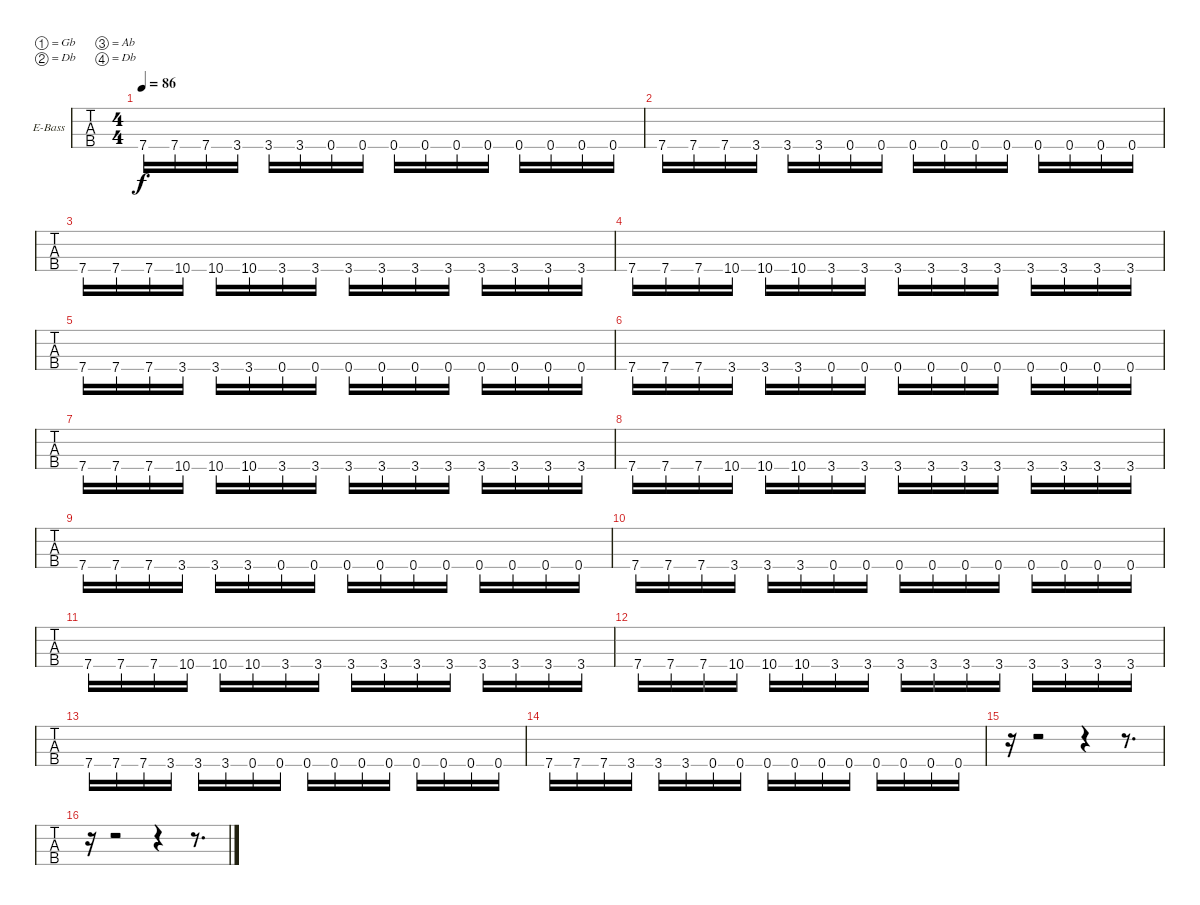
\bracketExtendMode groupsimilarinstruments
\firstSystemTrackNameOrientation horizontal
\otherSystemsTrackNameOrientation horizontal
\track ("Äîðîæêà 3" "E-Bass") {instrument electricbassfinger}
\staff {tabs}
\tuning (Gb2 Db2 Ab1 Db1)
\ts (4 4)
\tempo 86
\clef f4
\ks c
7.4.16{dy f} 7.4.16 7.4.16 3.4.16 3.4.16 3.4.16 0.4.16 0.4.16 0.4.16 0.4.16 0.4.16 0.4.16 0.4.16 0.4.16 0.4.16 0.4.16 |
7.4.16 7.4.16 7.4.16 3.4.16 3.4.16 3.4.16 0.4.16 0.4.16 0.4.16 0.4.16 0.4.16 0.4.16 0.4.16 0.4.16 0.4.16 0.4.16 |
7.4.16 7.4.16 7.4.16 10.4.16 10.4.16 10.4.16 3.4.16 3.4.16 3.4.16 3.4.16 3.4.16 3.4.16 3.4.16 3.4.16 3.4.16 3.4.16 |
7.4.16 7.4.16 7.4.16 10.4.16 10.4.16 10.4.16 3.4.16 3.4.16 3.4.16 3.4.16 3.4.16 3.4.16 3.4.16 3.4.16 3.4.16 3.4.16 |
7.4.16 7.4.16 7.4.16 3.4.16 3.4.16 3.4.16 0.4.16 0.4.16 0.4.16 0.4.16 0.4.16 0.4.16 0.4.16 0.4.16 0.4.16 0.4.16 |
7.4.16 7.4.16 7.4.16 3.4.16 3.4.16 3.4.16 0.4.16 0.4.16 0.4.16 0.4.16 0.4.16 0.4.16 0.4.16 0.4.16 0.4.16 0.4.16 |
7.4.16 7.4.16 7.4.16 10.4.16 10.4.16 10.4.16 3.4.16 3.4.16 3.4.16 3.4.16 3.4.16 3.4.16 3.4.16 3.4.16 3.4.16 3.4.16 |
7.4.16 7.4.16 7.4.16 10.4.16 10.4.16 10.4.16 3.4.16 3.4.16 3.4.16 3.4.16 3.4.16 3.4.16 3.4.16 3.4.16 3.4.16 3.4.16 |
7.4.16 7.4.16 7.4.16 3.4.16 3.4.16 3.4.16 0.4.16 0.4.16 0.4.16 0.4.16 0.4.16 0.4.16 0.4.16 0.4.16 0.4.16 0.4.16 |
7.4.16 7.4.16 7.4.16 3.4.16 3.4.16 3.4.16 0.4.16 0.4.16 0.4.16 0.4.16 0.4.16 0.4.16 0.4.16 0.4.16 0.4.16 0.4.16 |
7.4.16 7.4.16 7.4.16 10.4.16 10.4.16 10.4.16 3.4.16 3.4.16 3.4.16 3.4.16 3.4.16 3.4.16 3.4.16 3.4.16 3.4.16 3.4.16 |
7.4.16 7.4.16 7.4.16 10.4.16 10.4.16 10.4.16 3.4.16 3.4.16 3.4.16 3.4.16 3.4.16 3.4.16 3.4.16 3.4.16 3.4.16 3.4.16 |
7.4.16 7.4.16 7.4.16 3.4.16 3.4.16 3.4.16 0.4.16 0.4.16 0.4.16 0.4.16 0.4.16 0.4.16 0.4.16 0.4.16 0.4.16 0.4.16 |
7.4.16 7.4.16 7.4.16 3.4.16 3.4.16 3.4.16 0.4.16 0.4.16 0.4.16 0.4.16 0.4.16 0.4.16 0.4.16 0.4.16 0.4.16 0.4.16 |
r.16 r.2 r.4 r.8{d} |
r.16 r.2 r.4 r.8{d}
